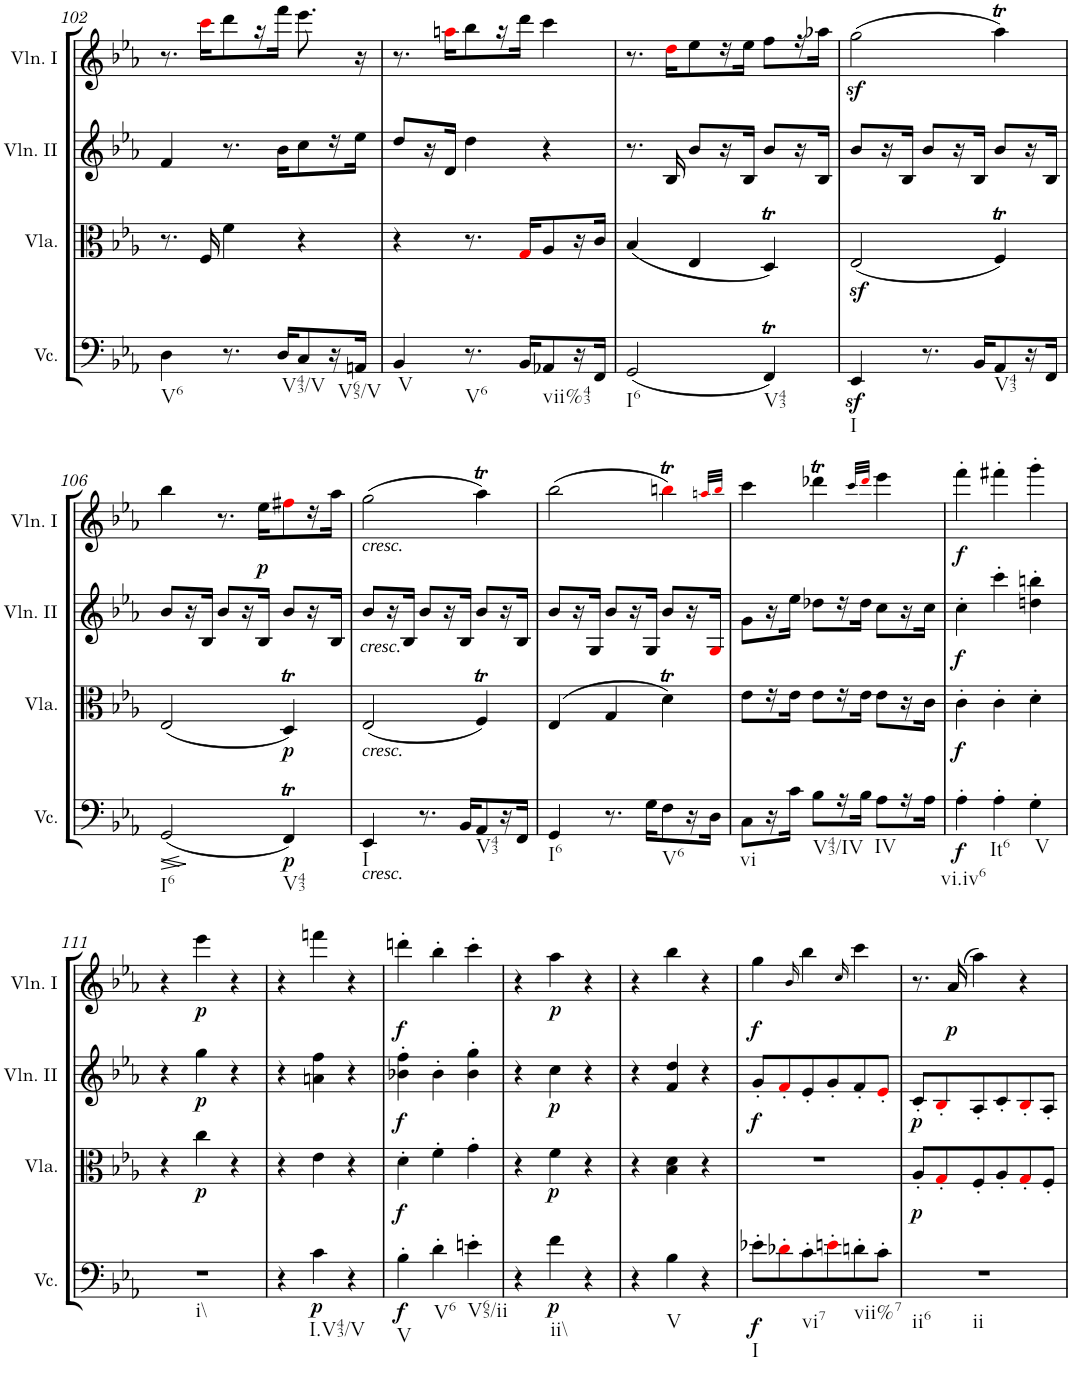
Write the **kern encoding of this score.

**kern	**dynam	**kern	**dynam	**kern	**dynam	**kern	**dynam
*part4	*part4	*part3	*part3	*part2	*part2	*part1	*part1
*staff4	*staff4	*staff3	*staff3	*staff2	*staff2	*staff1	*staff1
*I"Violoncello	*	*I"Viola	*	*I"Violin II	*	*I"Violin I	*
*I'Vc.	*	*I'Vla.	*	*I'Vln. II	*	*I'Vln. I	*
!!LO:PB:g=z
*clefF4	*	*clefC3	*	*clefG2	*	*clefG2	*
*k[b-e-a-]	*	*k[b-e-a-]	*	*k[b-e-a-]	*	*k[b-e-a-]	*
*E-:	*	*E-:	*	*E-:	*	*E-:	*
*M3/4	*	*M3/4	*	*M3/4	*	*M3/4	*
=102	=102	=102	=102	=102	=102	=102	=102
!LO:TX:b:t=V6	!	!	!	!	!	!	!
4D\	.	8.r	.	4f/	.	8.r	.
.	.	16F/	.	.	.	16ccci\KL	.
8.r	.	4f\	.	8.r	.	8ddd\	.
.	.	.	.	.	.	16r	.
16D/KL	.	.	.	16b-\KL	.	16fff\JJ	.
!LO:TX:b:t=V43/V	!	!	!	!	!	!	!
8C/	.	4r	.	8cc\	.	8.eee-\	.
16r	.	.	.	16r	.	.	.
!LO:TX:b:t=V65/V	!	!	!	!	!	!	!
16AAn/JJ	.	.	.	16ee-\JJ	.	16r	.
=103	=103	=103	=103	=103	=103	=103	=103
!LO:TX:b:t=V	!	!	!	!	!	!	!
4BB-/	.	4r	.	8dd/L	.	8.r	.
.	.	.	.	16r	.	.	.
.	.	.	.	16d/JJ	.	16aani\KL	.
!LO:TX:b:t=V6	!	!	!	!	!	!	!
8.r	.	8.r	.	4dd\	.	8bb-\	.
.	.	.	.	.	.	16r	.
16BB-/KL	.	16Gi/KL	.	.	.	16ddd\JJ	.
!LO:TX:b:t=vii%43	!	!	!	!	!	!	!
8AA-X/	.	8A-/	.	4r	.	4ccc\	.
16r	.	16r	.	.	.	.	.
16FF/JJ	.	16c/JJ	.	.	.	.	.
=104	=104	=104	=104	=104	=104	=104	=104
!LO:TX:b:t=I6	!	!	!	!	!	!	!
(2GG/	.	(4B-/	.	8.r	.	8.r	.
.	.	.	.	16B-/	.	16ddi\KL	.
.	.	4E-/	.	8b-/L	.	8ee-\	.
.	.	.	.	16r	.	16r	.
.	.	.	.	16B-/JJ	.	16ee-\JJ	.
!LO:TX:b:t=V43	!	!	!	!	!	!	!
4FFT/)	.	4Dt/)	.	8b-/L	.	8ff\L	.
.	.	.	.	16r	.	16r	.
.	.	.	.	16B-/JJ	.	16aa-X\JJ	.
=105	=105	=105	=105	=105	=105	=105	=105
!LO:TX:b:t=I	!	!	!	!	!	!	!
4EE-z</	.	(2E-z</	.	8b-/L	.	(2ggz<\	.
.	.	.	.	16r	.	.	.
.	.	.	.	16B-/JJ	.	.	.
8.r	.	.	.	8b-/L	.	.	.
.	.	.	.	16r	.	.	.
16BB-/KL	.	.	.	16B-/JJ	.	.	.
!LO:TX:b:t=V43	!	!	!	!	!	!	!
8AA-/	.	4FT/)	.	8b-/L	.	4aa-T\)	.
16r	.	.	.	16r	.	.	.
16FF/JJ	.	.	.	16B-/JJ	.	.	.
!!LO:LB:g=z
=106	=106	=106	=106	=106	=106	=106	=106
!LO:TX:b:t=I6	!	!	!	!	!	!	!
!	!LO:HP:b	!	!	!	!	!	!
(2GG/	<	(2E-/	.	8b-/L	.	4bb-\	.
.	.	.	.	16r	.	.	.
.	.	.	.	16B-/JJ	.	.	.
.	.	.	.	8b-/L	.	8.r	.
.	.	.	.	16r	.	.	.
!	!	!	!	!	!	!	!LO:DY:b
.	.	.	.	16B-/JJ	.	16ee-\KL	p
!LO:TX:b:t=V43	!	!	!	!	!	!	!
!	!LO:HP:b	!	!	!	!	!	!
!	!LO:DY:n=1:b	!	!LO:DY:b	!	!	!	!
4FFT/)	> p	4Dt/)	p	8b-/L	.	8ff#Xi\	.
.	.	.	.	16r	.	16r	.
.	.	.	.	16B-/JJ	.	16aa-\JJ	.
.	[ ]	.	.	.	.	.	.
=107	=107	=107	=107	=107	=107	=107	=107
!	!	!	!	!	!	!LO:TX:b:i:t=cresc.	!
!	!	!	!	!LO:TX:b:i:t=cresc.	!	!	!
!	!	!LO:TX:b:i:t=cresc.	!	!	!	!	!
!LO:TX:b:i:t=cresc.	!	!	!	!	!	!	!
!LO:TX:b:t=I	!	!	!	!	!	!	!
4EE-/	.	(2E-/	.	8b-/L	.	(2gg\	.
.	.	.	.	16r	.	.	.
.	.	.	.	16B-/JJ	.	.	.
8.r	.	.	.	8b-/L	.	.	.
.	.	.	.	16r	.	.	.
16BB-/KL	.	.	.	16B-/JJ	.	.	.
!LO:TX:b:t=V43	!	!	!	!	!	!	!
8AA-/	.	4FT/)	.	8b-/L	.	4aa-T\)	.
16r	.	.	.	16r	.	.	.
16FF/JJ	.	.	.	16B-/JJ	.	.	.
=108	=108	=108	=108	=108	=108	=108	=108
!LO:TX:b:t=I6	!	!	!	!	!	!	!
4GG/	.	(4E-/	.	8b-/L	.	(2bb-\	.
.	.	.	.	16r	.	.	.
.	.	.	.	16G/JJ	.	.	.
8.r	.	4G/	.	8b-/L	.	.	.
.	.	.	.	16r	.	.	.
16G\KL	.	.	.	16G/JJ	.	.	.
!LO:TX:b:t=V6	!	!	!	!	!	!	!
8F\	.	4dt\)	.	8b-/L	.	4bbnti\)	.
16r	.	.	.	16r	.	.	.
16D\JJ	.	.	.	16Gi/JJ	.	.	.
.	.	.	.	.	.	32qaani/LLL	.
.	.	.	.	.	.	32qbbi/JJJ	.
=109	=109	=109	=109	=109	=109	=109	=109
!LO:TX:b:t=vi	!	!	!	!	!	!	!
8C\L	.	8e-\L	.	8g\L	.	4ccc\	.
16r	.	16r	.	16r	.	.	.
16c\JJ	.	16e-\JJ	.	16ee-\JJ	.	.	.
!LO:TX:b:t=V43/IV	!	!	!	!	!	!	!
8B-\L	.	8e-\L	.	8dd-X\L	.	4ddd-XT\	.
16r	.	16r	.	16r	.	.	.
16B-\JJ	.	16e-\JJ	.	16dd-\JJ	.	.	.
.	.	.	.	.	.	32qccc/LLL	.
.	.	.	.	.	.	32qddd-i/JJJ	.
!LO:TX:b:t=IV	!	!	!	!	!	!	!
8A-\L	.	8e-\L	.	8cc\L	.	4eee-\	.
16r	.	16r	.	16r	.	.	.
16A-\JJ	.	16c\JJ	.	16cc\JJ	.	.	.
=110	=110	=110	=110	=110	=110	=110	=110
!LO:TX:b:t=vi.iv6	!	!	!	!	!	!	!
!	!LO:DY:b	!	!LO:DY:b	!	!LO:DY:b	!	!LO:DY:b
4A-'\	f	4c'\	f	4cc'\	f	4fff'\	f
!LO:TX:b:t=It6	!	!	!	!	!	!	!
4A-'\	.	4c'\	.	4ccc'\	.	4fff#X'\	.
!LO:TX:b:t=V	!	!	!	!	!	!	!
4G'\	.	4d'\	.	4ddn\' 4bbn\'	.	4ggg'\	.
!!LO:LB:g=z
=111	=111	=111	=111	=111	=111	=111	=111
!LO:TX:b:t=i\\	!	!	!	!	!	!	!
2.r	.	4r	.	4r	.	4r	.
!	!	!	!LO:DY:b	!	!LO:DY:b	!	!LO:DY:b
.	.	4cc\	p	4gg\	p	4eee-\	p
.	.	4r	.	4r	.	4r	.
=112	=112	=112	=112	=112	=112	=112	=112
4r	.	4r	.	4r	.	4r	.
!LO:TX:b:t=I.V43/V	!	!	!	!	!	!	!
!	!LO:DY:b	!	!	!	!	!	!
4c\	p	4e-\	.	4an\ 4ff\	.	4fffn\	.
4r	.	4r	.	4r	.	4r	.
=113	=113	=113	=113	=113	=113	=113	=113
!LO:TX:b:t=V	!	!	!	!	!	!	!
!	!LO:DY:b	!	!LO:DY:b	!	!LO:DY:b	!	!LO:DY:b
4B-'\	f	4d'\	f	4b-X\' 4ff\'	f	4dddn'\	f
!LO:TX:b:t=V6	!	!	!	!	!	!	!
4d'\	.	4f'\	.	4b-'\	.	4bb-'\	.
!LO:TX:b:t=V65/ii	!	!	!	!	!	!	!
4en'\	.	4g'\	.	4b-\' 4gg\'	.	4ccc'\	.
=114	=114	=114	=114	=114	=114	=114	=114
4r	.	4r	.	4r	.	4r	.
!LO:TX:b:t=ii\\	!	!	!	!	!	!	!
!	!LO:DY:b	!	!LO:DY:b	!	!LO:DY:b	!	!LO:DY:b
4f\	p	4f\	p	4cc\	p	4aa-\	p
4r	.	4r	.	4r	.	4r	.
=115	=115	=115	=115	=115	=115	=115	=115
4r	.	4r	.	4r	.	4r	.
!LO:TX:b:t=V	!	!	!	!	!	!	!
4B-\	.	4B-\ 4d\	.	4f/ 4dd/	.	4bb-\	.
4r	.	4r	.	4r	.	4r	.
=116	=116	=116	=116	=116	=116	=116	=116
!LO:TX:b:t=I	!	!	!	!	!	!	!
!	!LO:DY:b	!	!	!	!LO:DY:b	!	!LO:DY:b
8e-X'\L	f	2.r	.	8g'/L	f	4gg\	f
8d-X'i\	.	.	.	8f'i/	.	.	.
.	.	.	.	.	.	16qb-/	.
!LO:TX:b:t=vi7	!	!	!	!	!	!	!
8c'\	.	.	.	8e-'/	.	4bb-\	.
8en'i\	.	.	.	8g'/	.	.	.
.	.	.	.	.	.	16qcc/	.
!LO:TX:b:t=vii%7	!	!	!	!	!	!	!
8dn'\	.	.	.	8f'/	.	4ccc\	.
8c'\J	.	.	.	8e-'i/J	.	.	.
=117	=117	=117	=117	=117	=117	=117	=117
!LO:TX:b:t=ii6	!	!	!	!	!	!	!
!LO:TX:b:t=ii	!	!	!	!	!	!	!
!	!	!	!LO:DY:b	!	!LO:DY:b	!	!
2.r	.	8A-'/L	p	8c'/L	p	8.r	.
.	.	8G'i/	.	8B-'i/	.	.	.
!	!	!	!	!	!	!	!LO:DY:b
.	.	.	.	.	.	(16a-/	p
.	.	8F'/	.	8A-'/	.	4aa-\)	.
.	.	8A-'/	.	8c'/	.	.	.
.	.	8G'i/	.	8B-'i/	.	4r	.
.	.	8F'/J	.	8A-'/J	.	.	.
=	=	=	=	=	=	=	=
*-	*-	*-	*-	*-	*-	*-	*-
